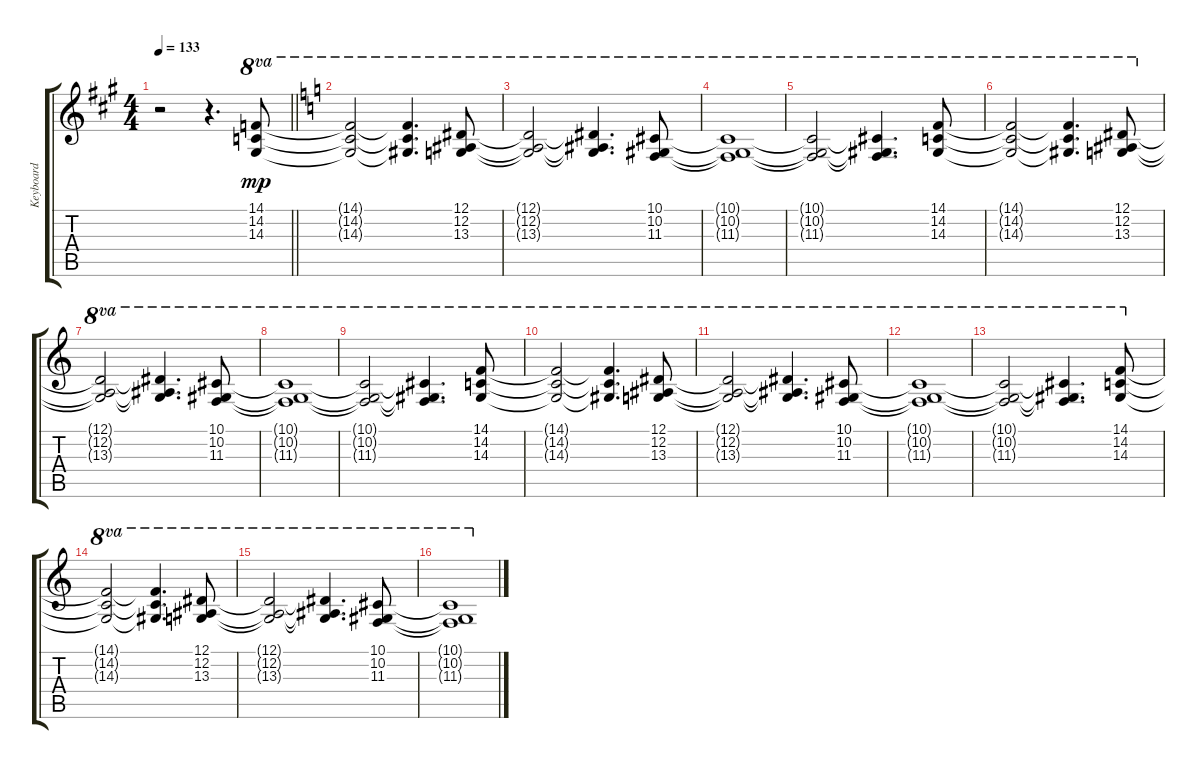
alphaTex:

\track ("Keyboard" "Keyboard") {instrument stringensemble1}
\staff {score tabs}
\tuning (Eb4 Bb3 Gb3 Db3 Ab2 Eb2) {hide}
\ts (4 4)
\tempo 133
\clef g2
\barLineRight lightlight
\ks a
r.2{dy mp instrument stringensemble1} r.4{d} (14.1 14.2 14.3).8{ot 8va} |
\ks c
(14.1{t} 14.2{t} 14.3{t}).2{ot 8va} (14.1{t} 14.2{t} 14.3{t}).4{d ot 8va} (12.1 12.2 13.3).8{ot 8va} |
(12.1{t} 12.2{t} 13.3{t}).2{ot 8va} (12.1{t} 12.2{t} 13.3{t}).4{d ot 8va} (10.1 10.2 11.3).8{ot 8va} |
(10.1{t} 10.2{t} 11.3{t}).1{ot 8va} |
(10.1{t} 10.2{t} 11.3{t}).2{ot 8va} (10.1{t} 10.2{t} 11.3{t}).4{d ot 8va} (14.1 14.2 14.3).8{ot 8va} |
(14.1{t} 14.2{t} 14.3{t}).2{ot 8va} (14.1{t} 14.2{t} 14.3{t}).4{d ot 8va} (12.1 12.2 13.3).8{ot 8va} |
(12.1{t} 12.2{t} 13.3{t}).2{ot 8va} (12.1{t} 12.2{t} 13.3{t}).4{d ot 8va} (10.1 10.2 11.3).8{ot 8va} |
(10.1{t} 10.2{t} 11.3{t}).1{ot 8va} |
(10.1{t} 10.2{t} 11.3{t}).2{ot 8va} (10.1{t} 10.2{t} 11.3{t}).4{d ot 8va} (14.1 14.2 14.3).8{ot 8va} |
(14.1{t} 14.2{t} 14.3{t}).2{ot 8va} (14.1{t} 14.2{t} 14.3{t}).4{d ot 8va} (12.1 12.2 13.3).8{ot 8va} |
(12.1{t} 12.2{t} 13.3{t}).2{ot 8va} (12.1{t} 12.2{t} 13.3{t}).4{d ot 8va} (10.1 10.2 11.3).8{ot 8va} |
(10.1{t} 10.2{t} 11.3{t}).1{ot 8va} |
(10.1{t} 10.2{t} 11.3{t}).2{ot 8va} (10.1{t} 10.2{t} 11.3{t}).4{d ot 8va} (14.1 14.2 14.3).8{ot 8va} |
(14.1{t} 14.2{t} 14.3{t}).2{ot 8va} (14.1{t} 14.2{t} 14.3{t}).4{d ot 8va} (12.1 12.2 13.3).8{ot 8va} |
(12.1{t} 12.2{t} 13.3{t}).2{ot 8va} (12.1{t} 12.2{t} 13.3{t}).4{d ot 8va} (10.1 10.2 11.3).8{ot 8va} |
(10.1{t} 10.2{t} 11.3{t}).1{ot 8va}
